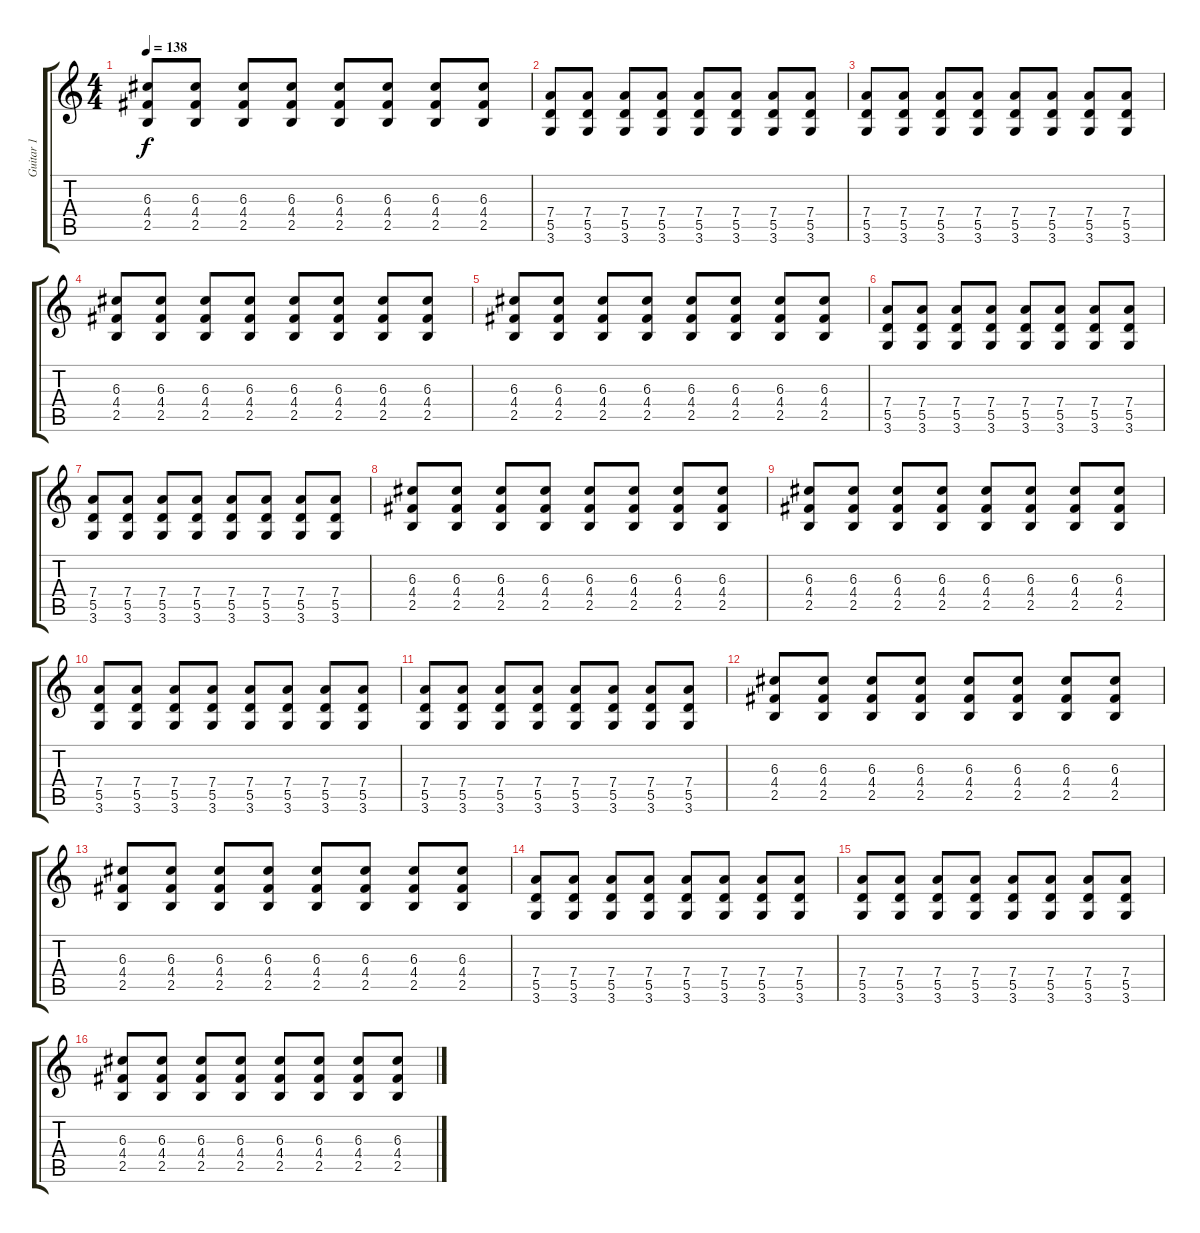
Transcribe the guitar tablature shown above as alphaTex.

\track ("Guitar 1" "Guitar 1") {instrument overdrivenguitar}
\staff {score tabs}
\tuning (E4 B3 G3 D3 A2 E2) {hide}
\ts (4 4)
\tempo 138
\clef g2
\ks c
(6.3 4.4 2.5).8{dy f} (6.3 4.4 2.5).8 (6.3 4.4 2.5).8 (6.3 4.4 2.5).8 (6.3 4.4 2.5).8 (6.3 4.4 2.5).8 (6.3 4.4 2.5).8 (6.3 4.4 2.5).8 |
(7.4 5.5 3.6).8 (7.4 5.5 3.6).8 (7.4 5.5 3.6).8 (7.4 5.5 3.6).8 (7.4 5.5 3.6).8 (7.4 5.5 3.6).8 (7.4 5.5 3.6).8 (7.4 5.5 3.6).8 |
(7.4 5.5 3.6).8 (7.4 5.5 3.6).8 (7.4 5.5 3.6).8 (7.4 5.5 3.6).8 (7.4 5.5 3.6).8 (7.4 5.5 3.6).8 (7.4 5.5 3.6).8 (7.4 5.5 3.6).8 |
(6.3 4.4 2.5).8 (6.3 4.4 2.5).8 (6.3 4.4 2.5).8 (6.3 4.4 2.5).8 (6.3 4.4 2.5).8 (6.3 4.4 2.5).8 (6.3 4.4 2.5).8 (6.3 4.4 2.5).8 |
(6.3 4.4 2.5).8 (6.3 4.4 2.5).8 (6.3 4.4 2.5).8 (6.3 4.4 2.5).8 (6.3 4.4 2.5).8 (6.3 4.4 2.5).8 (6.3 4.4 2.5).8 (6.3 4.4 2.5).8 |
(7.4 5.5 3.6).8 (7.4 5.5 3.6).8 (7.4 5.5 3.6).8 (7.4 5.5 3.6).8 (7.4 5.5 3.6).8 (7.4 5.5 3.6).8 (7.4 5.5 3.6).8 (7.4 5.5 3.6).8 |
(7.4 5.5 3.6).8 (7.4 5.5 3.6).8 (7.4 5.5 3.6).8 (7.4 5.5 3.6).8 (7.4 5.5 3.6).8 (7.4 5.5 3.6).8 (7.4 5.5 3.6).8 (7.4 5.5 3.6).8 |
(6.3 4.4 2.5).8 (6.3 4.4 2.5).8 (6.3 4.4 2.5).8 (6.3 4.4 2.5).8 (6.3 4.4 2.5).8 (6.3 4.4 2.5).8 (6.3 4.4 2.5).8 (6.3 4.4 2.5).8 |
(6.3 4.4 2.5).8 (6.3 4.4 2.5).8 (6.3 4.4 2.5).8 (6.3 4.4 2.5).8 (6.3 4.4 2.5).8 (6.3 4.4 2.5).8 (6.3 4.4 2.5).8 (6.3 4.4 2.5).8 |
(7.4 5.5 3.6).8 (7.4 5.5 3.6).8 (7.4 5.5 3.6).8 (7.4 5.5 3.6).8 (7.4 5.5 3.6).8 (7.4 5.5 3.6).8 (7.4 5.5 3.6).8 (7.4 5.5 3.6).8 |
(7.4 5.5 3.6).8 (7.4 5.5 3.6).8 (7.4 5.5 3.6).8 (7.4 5.5 3.6).8 (7.4 5.5 3.6).8 (7.4 5.5 3.6).8 (7.4 5.5 3.6).8 (7.4 5.5 3.6).8 |
(6.3 4.4 2.5).8 (6.3 4.4 2.5).8 (6.3 4.4 2.5).8 (6.3 4.4 2.5).8 (6.3 4.4 2.5).8 (6.3 4.4 2.5).8 (6.3 4.4 2.5).8 (6.3 4.4 2.5).8 |
(6.3 4.4 2.5).8 (6.3 4.4 2.5).8 (6.3 4.4 2.5).8 (6.3 4.4 2.5).8 (6.3 4.4 2.5).8 (6.3 4.4 2.5).8 (6.3 4.4 2.5).8 (6.3 4.4 2.5).8 |
(7.4 5.5 3.6).8 (7.4 5.5 3.6).8 (7.4 5.5 3.6).8 (7.4 5.5 3.6).8 (7.4 5.5 3.6).8 (7.4 5.5 3.6).8 (7.4 5.5 3.6).8 (7.4 5.5 3.6).8 |
(7.4 5.5 3.6).8 (7.4 5.5 3.6).8 (7.4 5.5 3.6).8 (7.4 5.5 3.6).8 (7.4 5.5 3.6).8 (7.4 5.5 3.6).8 (7.4 5.5 3.6).8 (7.4 5.5 3.6).8 |
(6.3 4.4 2.5).8 (6.3 4.4 2.5).8 (6.3 4.4 2.5).8 (6.3 4.4 2.5).8 (6.3 4.4 2.5).8 (6.3 4.4 2.5).8 (6.3 4.4 2.5).8 (6.3 4.4 2.5).8
